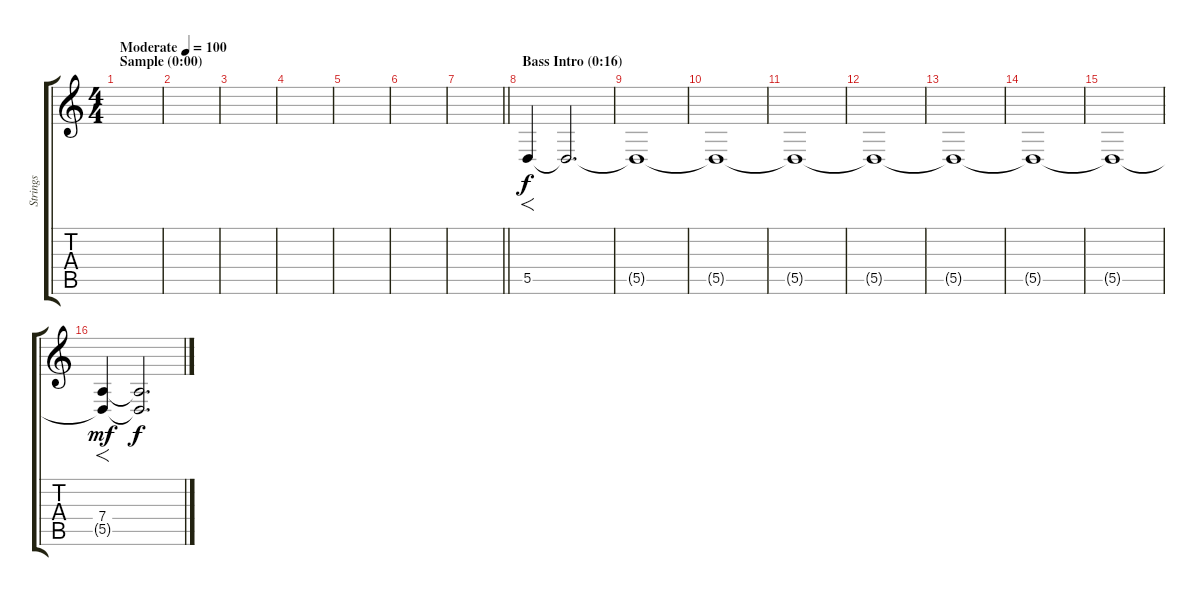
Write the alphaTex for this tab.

\track ("Strings" "Strings") {instrument stringensemble1}
\staff {score tabs}
\tuning (E4 B3 G3 D3 A2 E2) {hide}
\ts (4 4)
\section ("" "Sample (0:00)")
\tempo (100 "Moderate")
\clef g2
\ks c
|
|
|
|
|
|
\barLineRight lightlight
|
\section ("" "Bass Intro (0:16)")
5.5.4{f} 5.5{t}.2{d} |
5.5{t}.1 |
5.5{t}.1 |
5.5{t}.1 |
5.5{t}.1 |
5.5{t}.1 |
5.5{t}.1 |
5.5{t}.1 |
(7.4 5.5{t}).4{f dy mf} (7.4{t} 5.5{t}).2{d dy f}
